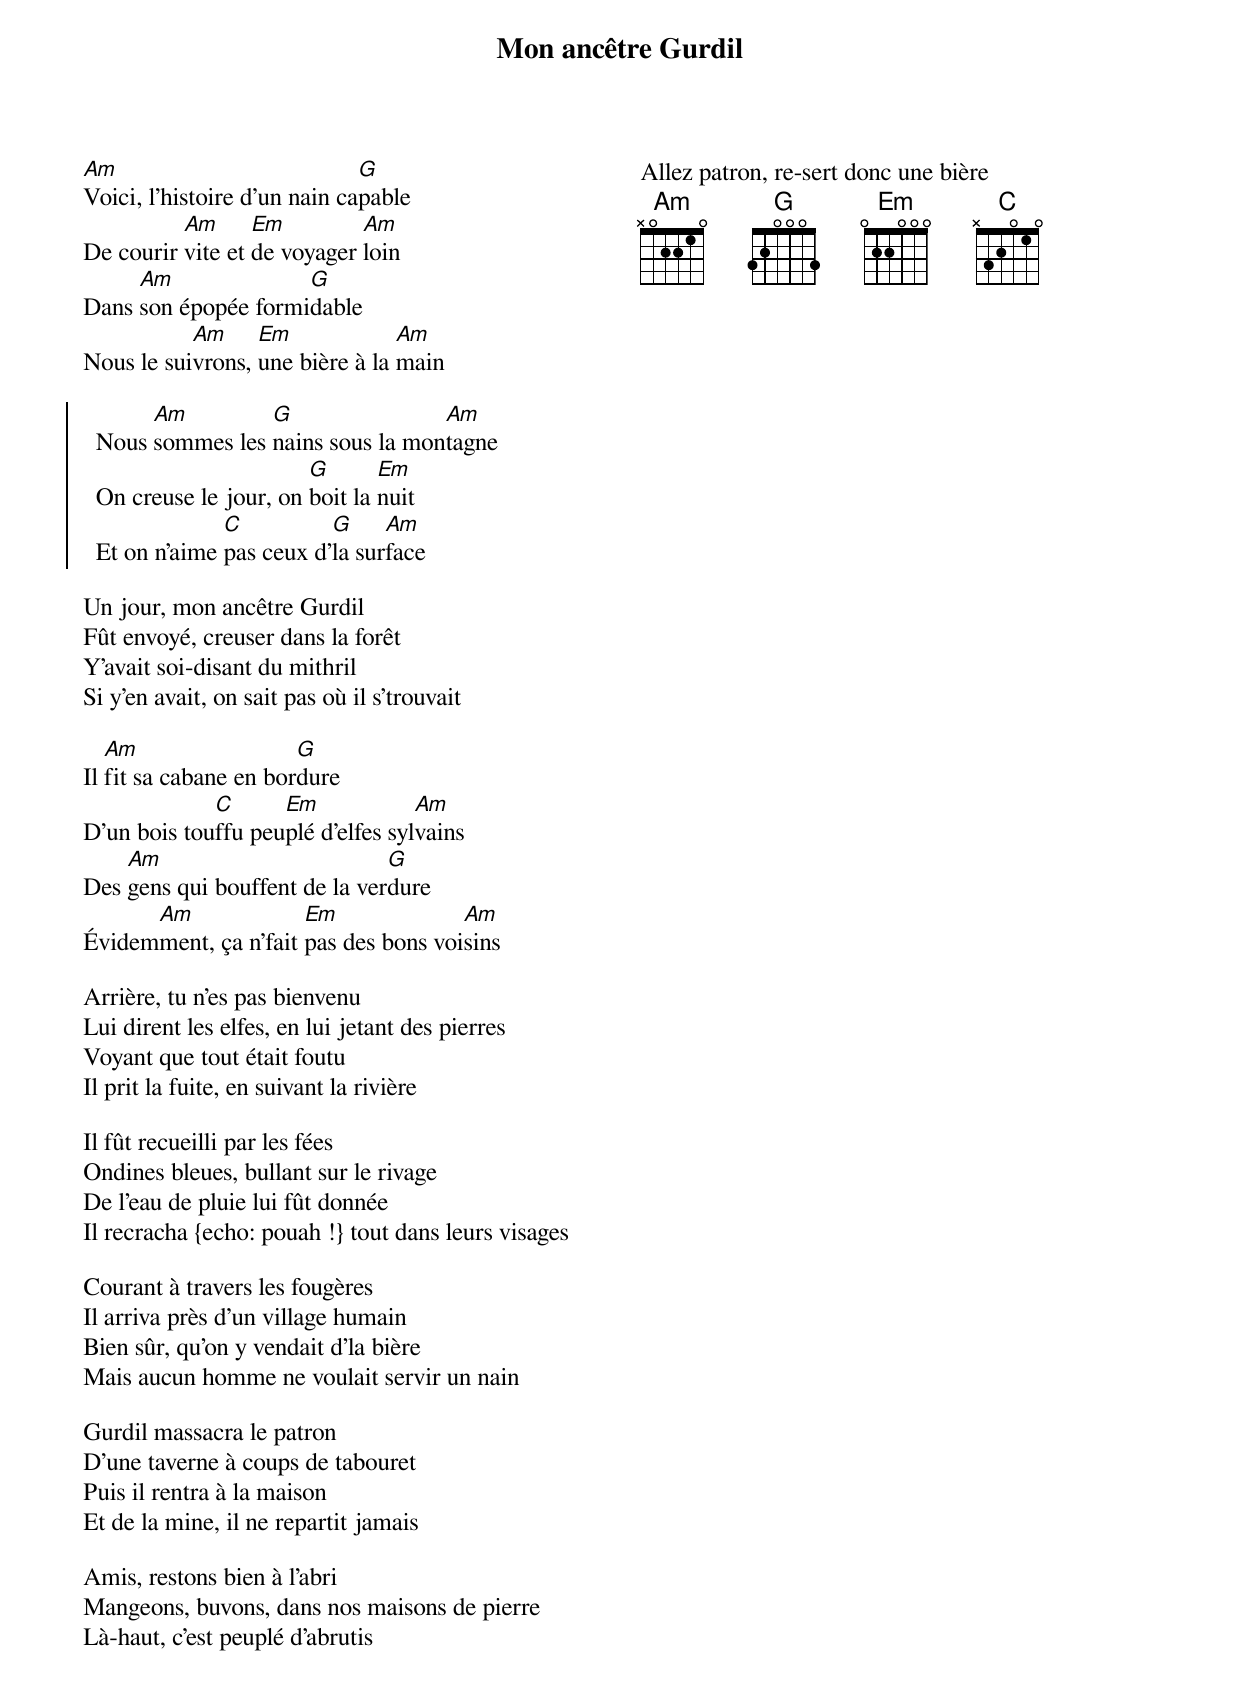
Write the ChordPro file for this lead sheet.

{title: Mon ancêtre Gurdil}
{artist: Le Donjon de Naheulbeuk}
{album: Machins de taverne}
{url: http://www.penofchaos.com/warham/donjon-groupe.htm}
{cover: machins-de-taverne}
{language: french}
{columns: 2}
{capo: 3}
{define: Am frets X 0 2 2 1 0}
{define: Em frets 0 2 2 0 0 0}
{define: G frets 3 2 0 0 0 3}
{define: C frets X 3 2 0 1 0}

[Am]Voici, l'histoire d'un nain ca[G]pable
De courir [Am]vite et [Em]de voyager [Am]loin
Dans [Am]son épopée formi[G]dable
Nous le sui[Am]vrons, [Em]une bière à la [Am]main

{start_of_chorus}
  Nous [Am]sommes les [G]nains sous la mon[Am]tagne
  On creuse le jour, on [G]boit la [Em]nuit
  Et on n'aime [C]pas ceux d'[G]la sur[Am]face
{end_of_chorus}

Un jour, mon ancêtre Gurdil
Fût envoyé, creuser dans la forêt
Y'avait soi-disant du mithril
Si y'en avait, on sait pas où il s'trouvait

Il [Am]fit sa cabane en bor[G]dure
D'un bois tou[C]ffu peu[Em]plé d'elfes syl[Am]vains
Des [Am]gens qui bouffent de la ver[G]dure
Évidem[Am]ment, ça n'fait [Em]pas des bons voi[Am]sins

Arrière, tu n'es pas bienvenu
Lui dirent les elfes, en lui jetant des pierres
Voyant que tout était foutu
Il prit la fuite, en suivant la rivière

Il fût recueilli par les fées
Ondines bleues, bullant sur le rivage
De l'eau de pluie lui fût donnée
Il recracha {echo: pouah !} tout dans leurs visages

Courant à travers les fougères
Il arriva près d'un village humain
Bien sûr, qu'on y vendait d'la bière
Mais aucun homme ne voulait servir un nain

Gurdil massacra le patron
D'une taverne à coups de tabouret
Puis il rentra à la maison
Et de la mine, il ne repartit jamais

Amis, restons bien à l'abri
Mangeons, buvons, dans nos maisons de pierre
Là-haut, c'est peuplé d'abrutis
Allez patron, re-sert donc une bière
